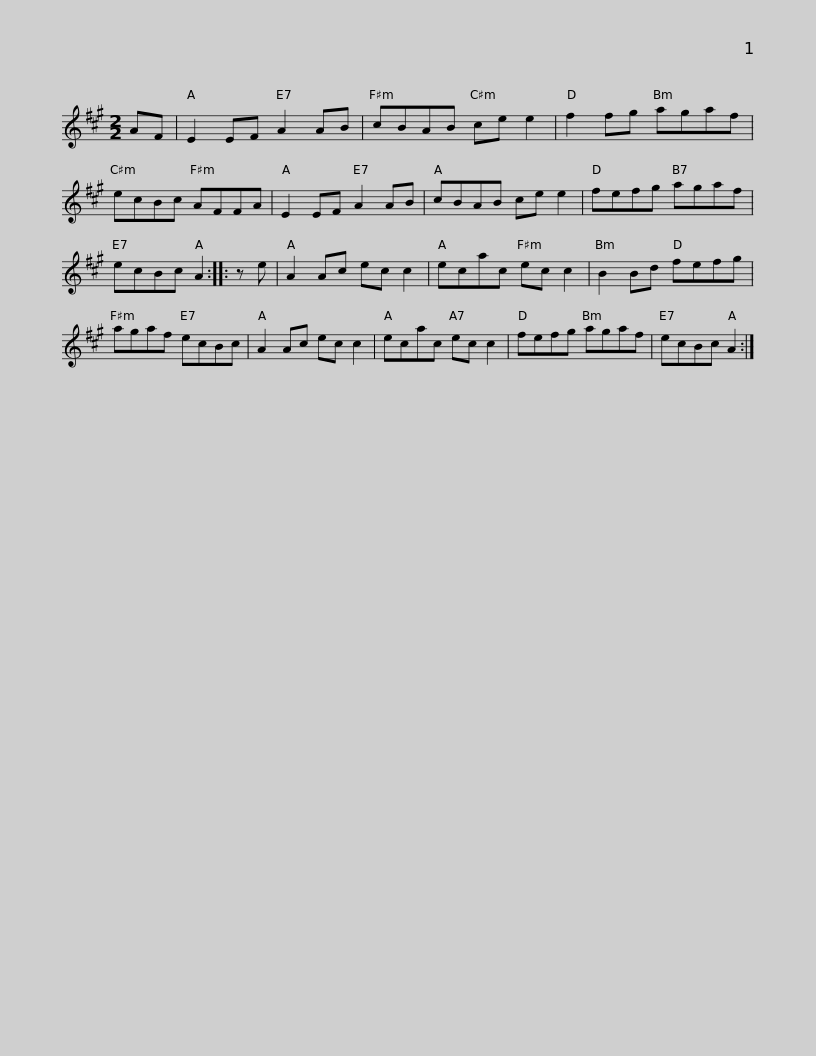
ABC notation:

X:1
L:1/8
M:2/2
I:linebreak $
K:A
V:1 treble
V:1
 AF | E2 EF A2 AB | cBAB ce e2 | f2 fg agaf | ecBc AFFA | %5
 E2 EF A2 AB |$ cBAB ce e2 | fefg agaf | ecBc A2 :: z e | %10
 A2 Ac ec c2 | ecac ec c2 | B2 Bd fefg |$ agaf ecBc | A2 Ac ec c2 | %15
 ecac ec c2 | fefg agaf | ecBc A2 :| %18
